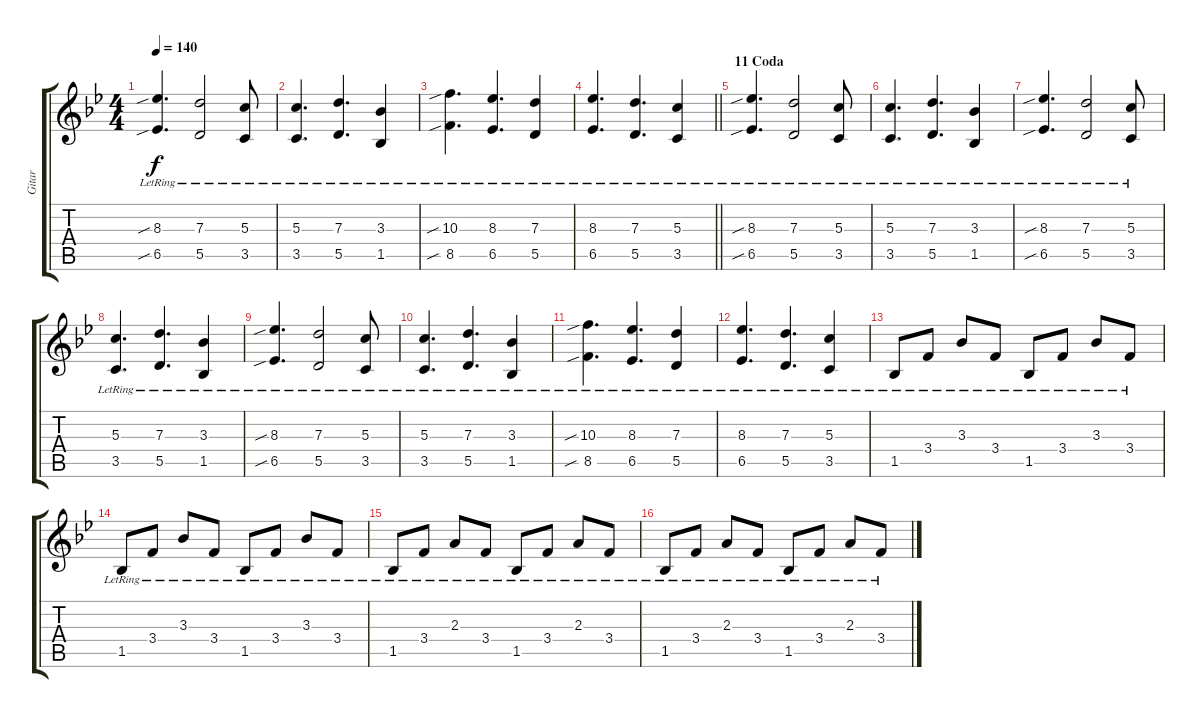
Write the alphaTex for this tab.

\track ("Gitar" "Gitar") {instrument electricguitarjazz}
\staff {score tabs}
\tuning (E4 B3 G3 D3 A2 E2) {hide}
\ts (4 4)
\tempo 140
\clef g2
\ks bb
(8.3{sib lr} 6.5{sib lr}).4{d dy f} (7.3{lr} 5.5{lr}).2 (5.3{lr} 3.5{lr}).8 |
(5.3{lr} 3.5{lr}).4{d} (7.3{lr} 5.5{lr}).4{d} (3.3{lr} 1.5{lr}).4 |
(10.3{sib lr} 8.5{sib lr}).4{d} (8.3{lr} 6.5{lr}).4{d} (7.3{lr} 5.5{lr}).4 |
\barLineRight lightlight
(8.3{lr} 6.5{lr}).4{d} (7.3{lr} 5.5{lr}).4{d} (5.3{lr} 3.5{lr}).4 |
\section ("" "11 Coda")
(8.3{sib lr} 6.5{sib lr}).4{d} (7.3{lr} 5.5{lr}).2 (5.3{lr} 3.5{lr}).8 |
(5.3{lr} 3.5{lr}).4{d} (7.3{lr} 5.5{lr}).4{d} (3.3{lr} 1.5{lr}).4 |
(8.3{sib lr} 6.5{sib lr}).4{d} (7.3{lr} 5.5{lr}).2 (5.3{lr} 3.5{lr}).8 |
(5.3{lr} 3.5{lr}).4{d} (7.3{lr} 5.5{lr}).4{d} (3.3{lr} 1.5{lr}).4 |
(8.3{sib lr} 6.5{sib lr}).4{d} (7.3{lr} 5.5{lr}).2 (5.3{lr} 3.5{lr}).8 |
(5.3{lr} 3.5{lr}).4{d} (7.3{lr} 5.5{lr}).4{d} (3.3{lr} 1.5{lr}).4 |
(10.3{sib lr} 8.5{sib lr}).4{d} (8.3{lr} 6.5{lr}).4{d} (7.3{lr} 5.5{lr}).4 |
(8.3{lr} 6.5{lr}).4{d} (7.3{lr} 5.5{lr}).4{d} (5.3{lr} 3.5{lr}).4 |
1.5{lr}.8{instrument electricguitarjazz} 3.4{lr}.8 3.3{lr}.8 3.4{lr}.8 1.5{lr}.8 3.4{lr}.8 3.3{lr}.8 3.4{lr}.8 |
1.5{lr}.8 3.4{lr}.8 3.3{lr}.8 3.4{lr}.8 1.5{lr}.8 3.4{lr}.8 3.3{lr}.8 3.4{lr}.8 |
1.5{lr}.8 3.4{lr}.8 2.3{lr}.8 3.4{lr}.8 1.5{lr}.8 3.4{lr}.8 2.3{lr}.8 3.4{lr}.8 |
1.5{lr}.8 3.4{lr}.8 2.3{lr}.8 3.4{lr}.8 1.5{lr}.8 3.4{lr}.8 2.3{lr}.8 3.4{lr}.8
